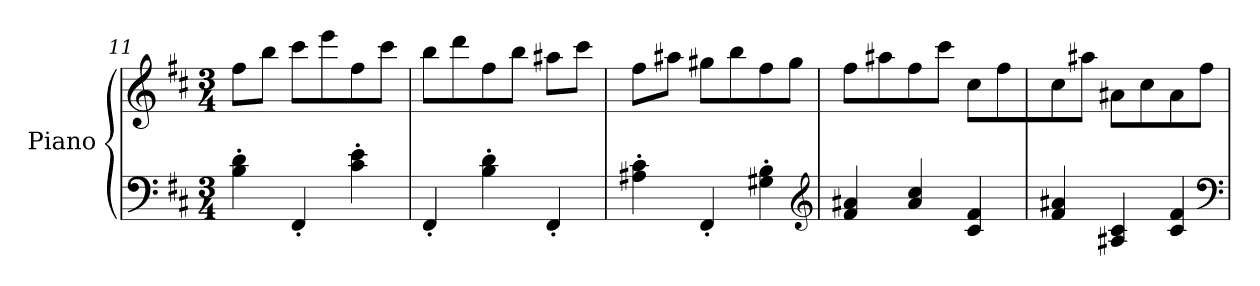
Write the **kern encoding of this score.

**kern	**kern
*part1	*part1
*staff2	*staff1
*I"Piano	*
*I'Pno	*
*clefF4	*clefG2
*k[f#c#]	*k[f#c#]
*D:	*D:
*M3/4	*M3/4
=11	=11
4B\' 4d\'	8ff#\
.	8bb\J
4FF#'/	8ccc#\L
.	8eee\
4c#\' 4e\'	8ff#\
.	8ccc#\J
=12	=12
4FF#'/	8bb\L
.	8ddd\
4B\' 4d\'	8ff#\
.	8bb\J
4FF#'/	8aa#X\L
.	8ccc#\J
!!LO:LB:g=z
=13	=13
4A#X\' 4c#\'	8ff#\L
.	8aa#X\J
4FF#'/	8gg#X\L
.	8bb\
4G#X\' 4B\'	8ff#\
.	8gg#\J
*clefG2	*
=14	=14
4f#/ 4a#X/	8ff#\L
.	8aa#X\
4a#/ 4cc#/	8ff#\
.	8ccc#\J
4c#/ 4f#/	8cc#\L
.	8ff#\
=15	=15
4f#/ 4a#X/	8cc#\
.	8aa#X\J
4A#X/ 4c#/	8a#X\L
.	8cc#\
4c#/ 4f#/	8a#\
.	8ff#\J
*clefF4	*
=	=
*-	*-
